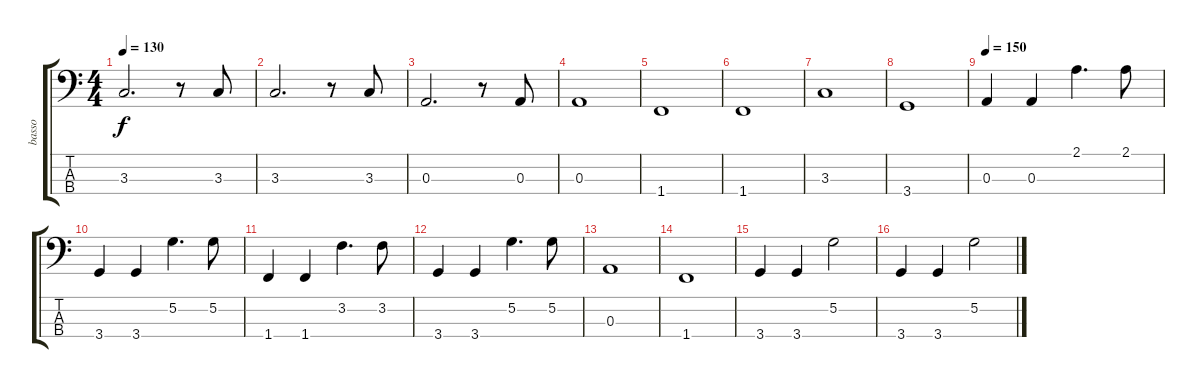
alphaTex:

\track ("basso" "basso") {instrument electricbassfinger}
\staff {score tabs}
\tuning (G2 D2 A1 E1) {hide}
\ts (4 4)
\tempo 130
\clef f4
\ks c
3.3.2{d dy f} r.8 3.3.8 |
3.3.2{d} r.8 3.3.8 |
0.3.2{d} r.8 0.3.8 |
0.3.1 |
1.4.1 |
1.4.1 |
3.3.1 |
3.4.1 |
\tempo 150
0.3.4 0.3.4 2.1.4{d} 2.1.8 |
3.4.4 3.4.4 5.2.4{d} 5.2.8 |
1.4.4 1.4.4 3.2.4{d} 3.2.8 |
3.4.4 3.4.4 5.2.4{d} 5.2.8 |
0.3.1 |
1.4.1 |
3.4.4 3.4.4 5.2.2 |
3.4.4 3.4.4 5.2.2
